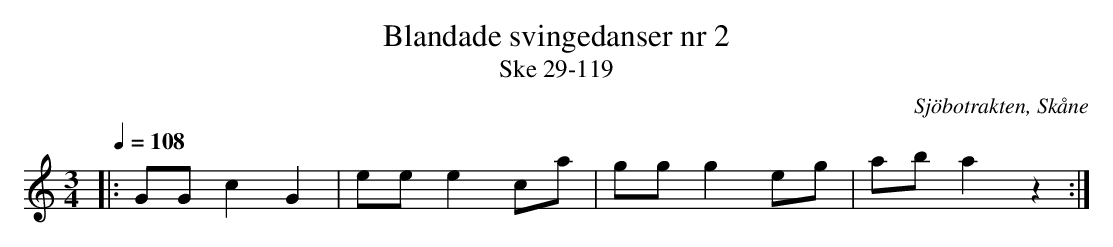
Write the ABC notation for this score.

X:1
T:Blandade svingedanser nr 2
T:Ske 29-119
O:Sjöbotrakten, Skåne
M:3/4
L:1/8
Q:1/4=108
K:C
|: GG c2 G2 | ee e2 ca | gg g2 eg | ab a2 z2 :|
